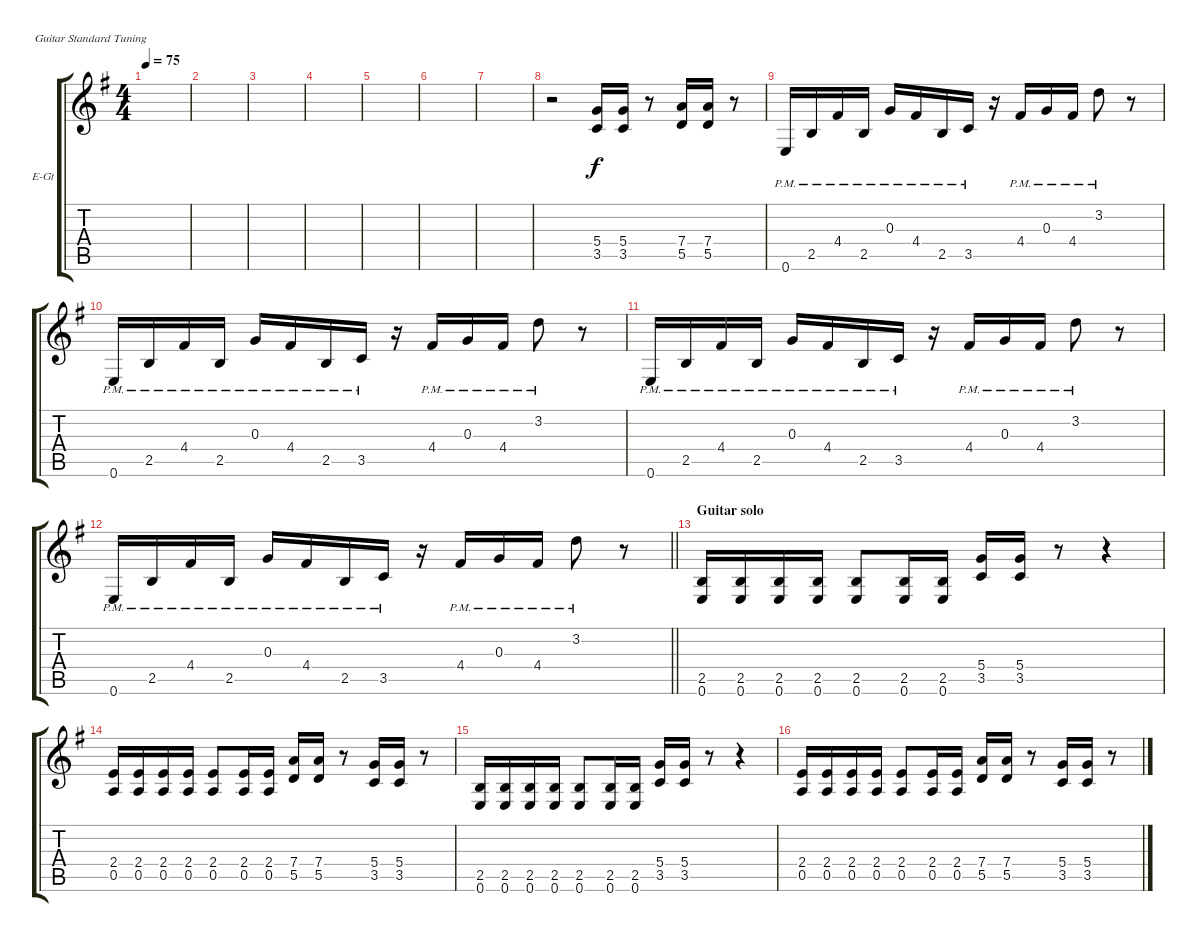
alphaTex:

\bracketExtendMode groupsimilarinstruments
\firstSystemTrackNameOrientation horizontal
\otherSystemsTrackNameOrientation horizontal
\track ("Dave Rhythm" "E-Gt") {instrument distortionguitar}
\staff {score tabs}
\tuning (E4 B3 G3 D3 A2 E2)
\ts (4 4)
\beaming (8 2 2 2 2)
\tempo 75
\clef g2
\scale
0.404389
\ks eminor
|
\scale
0.191223 |
\scale
0.333333 |
\scale
0.333333 |
\scale
0.333333 |
\scale
0.333333 |
\scale
0.333333 |
\scale
0.333333 r.2 (5.4 3.5).16 (5.4 3.5).16 r.8 (7.4 5.5).16 (7.4 5.5).16 r.8 |
\scale
0.333333 0.6{pm}.16 2.5{pm}.16 4.4{pm}.16 2.5{pm}.16 0.3{pm}.16 4.4{pm}.16 2.5{pm}.16 3.5{pm}.16 r.16 4.4{pm}.16 0.3{pm}.16 4.4{pm}.16 3.2{pm}.8 r.8 |
\scale
0.333333 0.6{pm}.16 2.5{pm}.16 4.4{pm}.16 2.5{pm}.16 0.3{pm}.16 4.4{pm}.16 2.5{pm}.16 3.5{pm}.16 r.16 4.4{pm}.16 0.3{pm}.16 4.4{pm}.16 3.2{pm}.8 r.8 |
\scale
0.333333 0.6{pm}.16 2.5{pm}.16 4.4{pm}.16 2.5{pm}.16 0.3{pm}.16 4.4{pm}.16 2.5{pm}.16 3.5{pm}.16 r.16 4.4{pm}.16 0.3{pm}.16 4.4{pm}.16 3.2{pm}.8 r.8 |
\scale
0.333333
\barLineRight lightlight
0.6{pm}.16 2.5{pm}.16 4.4{pm}.16 2.5{pm}.16 0.3{pm}.16 4.4{pm}.16 2.5{pm}.16 3.5{pm}.16 r.16 4.4{pm}.16 0.3{pm}.16 4.4{pm}.16 3.2{pm}.8 r.8 |
\section ("" "Guitar solo")
\scale
0.333333 (2.5 0.6).16 (2.5 0.6).16 (2.5 0.6).16 (2.5 0.6).16 (2.5 0.6).8 (2.5 0.6).16 (2.5 0.6).16 (5.4 3.5).16 (5.4 3.5).16 r.8 r.4 |
\scale
0.333333 (2.4 0.5).16 (2.4 0.5).16 (2.4 0.5).16 (2.4 0.5).16 (2.4 0.5).8 (2.4 0.5).16 (2.4 0.5).16 (7.4 5.5).16 (7.4 5.5).16 r.8 (5.4 3.5).16 (5.4 3.5).16 r.8 |
\scale
0.333333 (2.5 0.6).16 (2.5 0.6).16 (2.5 0.6).16 (2.5 0.6).16 (2.5 0.6).8 (2.5 0.6).16 (2.5 0.6).16 (5.4 3.5).16 (5.4 3.5).16 r.8 r.4 |
\scale
0.333333 (2.4 0.5).16 (2.4 0.5).16 (2.4 0.5).16 (2.4 0.5).16 (2.4 0.5).8 (2.4 0.5).16 (2.4 0.5).16 (7.4 5.5).16 (7.4 5.5).16 r.8 (5.4 3.5).16 (5.4 3.5).16 r.8
